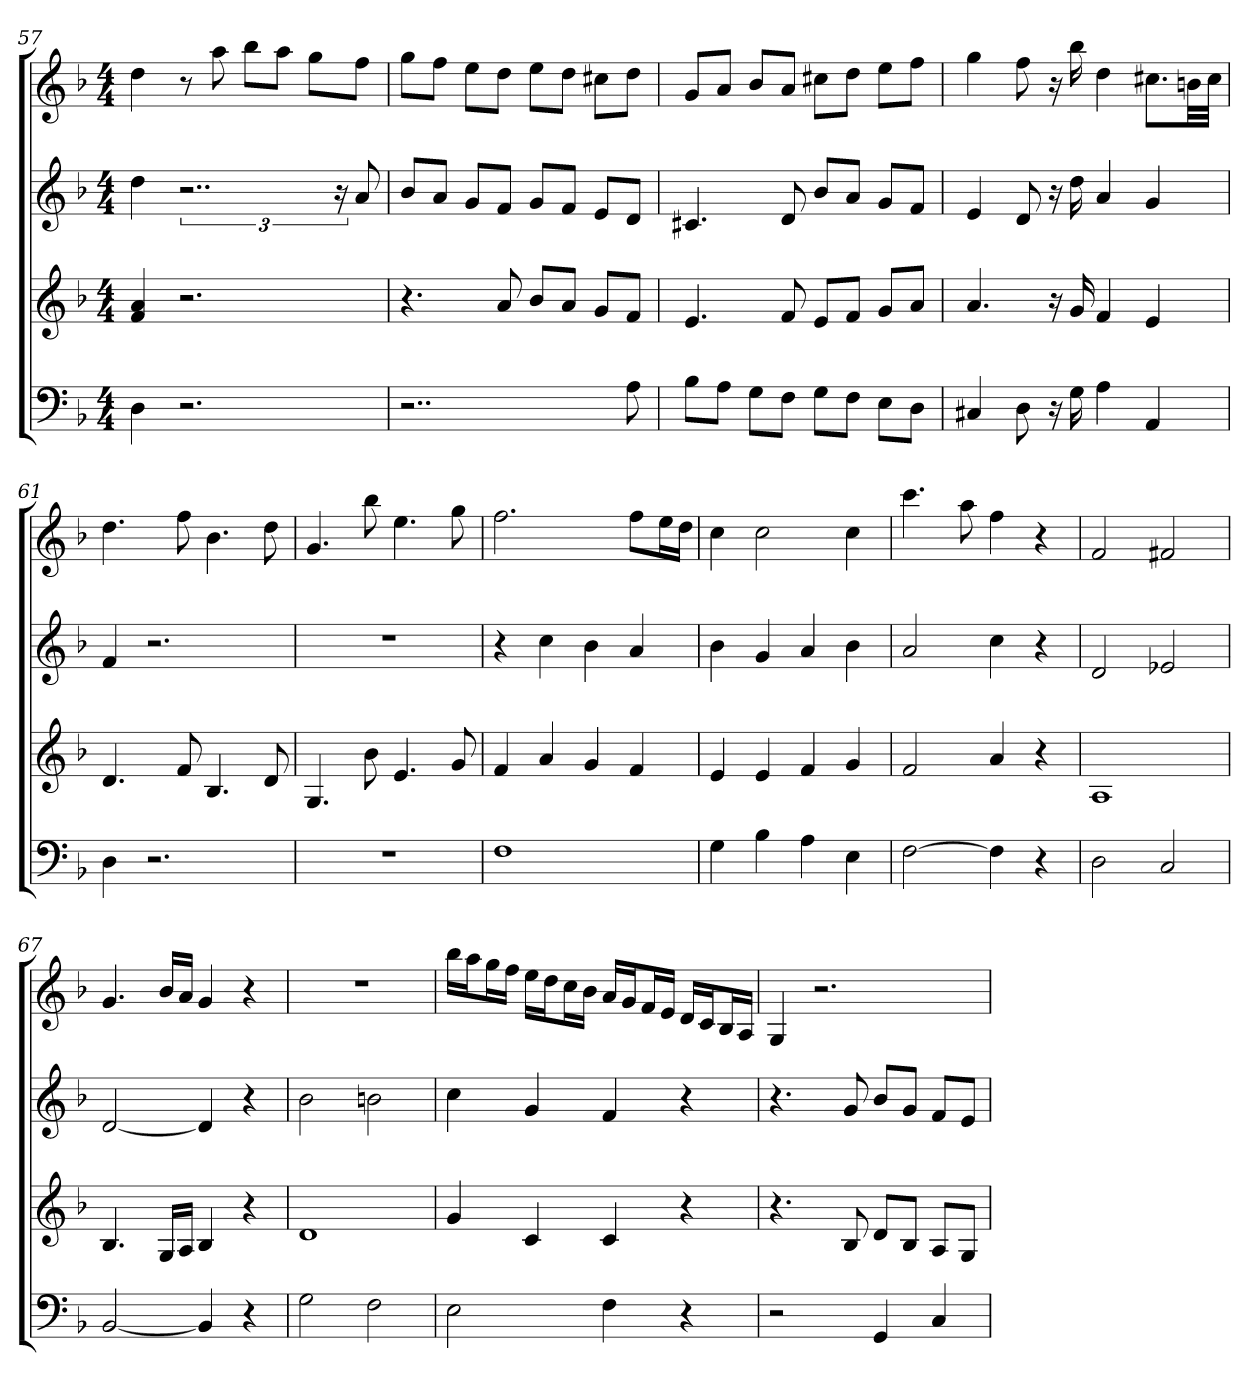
**kern	**kern	**kern	**kern
*part4	*part3	*part2	*part1
*staff4	*staff3	*staff2	*staff1
*k[b-]	*k[b-]	*k[b-]	*k[b-]
*F:	*F:	*F:	*F:
*M4/4	*M4/4	*M4/4	*M4/4
=57	=57	=57	=57
4D	4f 4a	4dd	4dd
2.r	2.r	3..r	8r
.	.	.	8aa
.	.	.	8bb-L
.	.	.	8aaJ
.	.	.	8ggL
.	.	24r	.
.	.	8a	8ffJ
=58	=58	=58	=58
2..r	4.r	8b-L	8ggL
.	.	8aJ	8ffJ
.	.	8gL	8eeL
.	8a	8fJ	8ddJ
.	8b-L	8gL	8eeL
.	8aJ	8fJ	8ddJ
.	8gL	8eL	8cc#XL
8A	8fJ	8dJ	8ddJ
=59	=59	=59	=59
8B-L	4.e	4.c#X	8gL
8AJ	.	.	8aJ
8GL	.	.	8b-L
8FJ	8f	8d	8aJ
8GL	8eL	8b-L	8cc#XL
8FJ	8fJ	8aJ	8ddJ
8EL	8gL	8gL	8eeL
8DJ	8aJ	8fJ	8ffJ
=60	=60	=60	=60
4C#X	4.a	4e	4gg
8D	.	8d	8ff
16r	16r	16r	16r
16G	16g	16dd	16bb-
4A	4f	4a	4dd
4AA	4e	4g	8.cc#XL
.	.	.	32bnLL
.	.	.	32cc#JJJ
=61	=61	=61	=61
4D	4.d	4f	4.dd
2.r	.	2.r	.
.	8f	.	8ff
.	4.B-	.	4.b-
.	8d	.	8dd
=62	=62	=62	=62
1r	4.G	1r	4.g
.	8b-	.	8bb-
.	4.e	.	4.ee
.	8g	.	8gg
=63	=63	=63	=63
1F	4f	4r	2.ff
.	4a	4cc	.
.	4g	4b-	.
.	4f	4a	8ffL
.	.	.	16eeL
.	.	.	16ddJJ
=64	=64	=64	=64
4G	4e	4b-	4cc
4B-	4e	4g	2cc
4A	4f	4a	.
4E	4g	4b-	4cc
=65	=65	=65	=65
[2F	2f	2a	4.ccc
.	.	.	8aa
4F]	4a	4cc	4ff
4r	4r	4r	4r
=66	=66	=66	=66
2D	1A	2d	2f
2C	.	2e-X	2f#X
=67	=67	=67	=67
[2BB-	4.B-	[2d	4.g
.	16GLL	.	16b-LL
.	16AJJ	.	16aJJ
4BB-]	4B-	4d]	4g
4r	4r	4r	4r
=68	=68	=68	=68
2G	1d	2b-	1r
2F	.	2bn	.
=69	=69	=69	=69
2E	4g	4cc	16bb-LL
.	.	.	16aaJ
.	.	.	16ggL
.	.	.	16ffJJ
.	4c	4g	16eeLL
.	.	.	16ddJ
.	.	.	16ccL
.	.	.	16b-JJ
4F	4c	4f	16aLL
.	.	.	16gJ
.	.	.	16fL
.	.	.	16eJJ
4r	4r	4r	16dLL
.	.	.	16cJ
.	.	.	16B-L
.	.	.	16AJJ
=70	=70	=70	=70
2r	4.r	4.r	4G
.	.	.	2.r
.	8B-	8g	.
4GG	8dL	8b-L	.
.	8B-J	8gJ	.
4C	8AL	8fL	.
.	8GJ	8eJ	.
=	=	=	=
*-	*-	*-	*-
